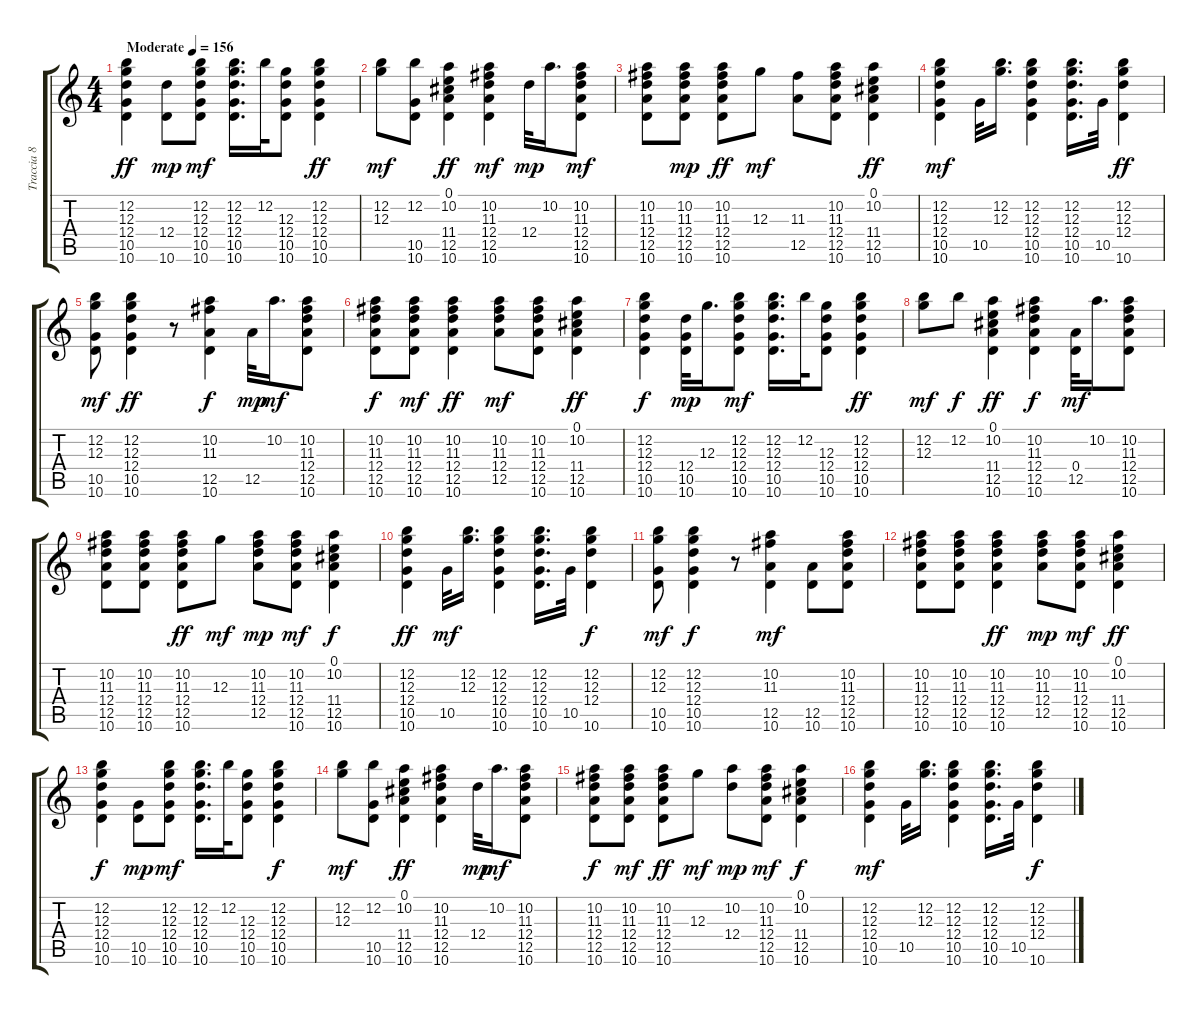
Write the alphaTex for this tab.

\track ("Traccia 8" "Traccia 8") {instrument acousticguitarnylon}
\staff {score tabs}
\tuning (E4 B3 G3 D3 A2 E2) {hide}
\ts (4 4)
\tempo (156 "Moderate")
\clef g2
\ks c
(12.2 12.3 12.4 10.5 10.6).4{dy ff instrument acousticguitarnylon} (12.4 10.6).8{dy mp} (12.2 12.3 12.4 10.5 10.6).8{dy mf} (12.2 12.3 12.4 10.5 10.6).16{d} 12.2.32 (12.3 12.4 10.5 10.6).8 (12.2 12.3 12.4 10.5 10.6).4{dy ff} |
(12.2 12.3).8{dy mf} (12.2 10.5 10.6).8 (0.1 10.2 11.4 12.5 10.6).4{dy ff} (10.2 11.3 12.4 12.5 10.6).4{dy mf} 12.4.32{dy mp} 10.2.16{d} (10.2 11.3 12.4 12.5 10.6).8{dy mf} |
(10.2 11.3 12.4 12.5 10.6).8 (10.2 11.3 12.4 12.5 10.6).8{dy mp} (10.2 11.3 12.4 12.5 10.6).8{dy ff} 12.3.8{dy mf} (11.3 12.5).8 (10.2 11.3 12.4 12.5 10.6).8 (0.1 10.2 11.4 12.5 10.6).4{dy ff} |
(12.2 12.3 12.4 10.5 10.6).4{dy mf} 10.5.32 (12.2 12.3).16{d} (12.2 12.3 12.4 10.5 10.6).4 (12.2 12.3 12.4 10.5 10.6).16{d} 10.5.32 (12.2 12.3 12.4 10.6).4{dy ff} |
(12.2 12.3 10.5 10.6).8{dy mf} (12.2 12.3 12.4 10.5 10.6).4{dy ff} r.8 (10.2 11.3 12.5 10.6).4{dy f} 12.5.32{dy mp} 10.2.16{d dy mf} (10.2 11.3 12.4 12.5 10.6).8 |
(10.2 11.3 12.4 12.5 10.6).8{dy f} (10.2 11.3 12.4 12.5 10.6).8{dy mf} (10.2 11.3 12.4 12.5 10.6).4{dy ff} (10.2 11.3 12.4 12.5).8{dy mf} (10.2 11.3 12.4 12.5 10.6).8 (0.1 10.2 11.4 12.5 10.6).4{dy ff} |
(12.2 12.3 12.4 10.5 10.6).4{dy f} (12.4 10.5 10.6).32{dy mp} 12.3.16{d} (12.2 12.3 12.4 10.5 10.6).8{dy mf} (12.2 12.3 12.4 10.5 10.6).16{d} 12.2.32 (12.3 12.4 10.5 10.6).8 (12.2 12.3 12.4 10.5 10.6).4{dy ff} |
(12.2 12.3).8{dy mf} 12.2.8{dy f} (0.1 10.2 11.4 12.5 10.6).4{dy ff} (10.2 11.3 12.4 12.5 10.6).4{dy f} (0.4 12.5).32{dy mf} 10.2.16{d} (10.2 11.3 12.4 12.5 10.6).8 |
(10.2 11.3 12.4 12.5 10.6).8 (10.2 11.3 12.4 12.5 10.6).8 (10.2 11.3 12.4 12.5 10.6).8{dy ff} 12.3.8{dy mf} (10.2 11.3 12.4 12.5).8{dy mp} (10.2 11.3 12.4 12.5 10.6).8{dy mf} (0.1 10.2 11.4 12.5 10.6).4{dy f} |
(12.2 12.3 12.4 10.5 10.6).4{dy ff} 10.5.32{dy mf} (12.2 12.3).16{d} (12.2 12.3 12.4 10.5 10.6).4 (12.2 12.3 12.4 10.5 10.6).16{d} 10.5.32 (12.2 12.3 12.4 10.6).4{dy f} |
(12.2 12.3 10.5 10.6).8{dy mf} (12.2 12.3 12.4 10.5 10.6).4{dy f} r.8 (10.2 11.3 12.5 10.6).4{dy mf} (12.5 10.6).8 (10.2 11.3 12.4 12.5 10.6).8 |
(10.2 11.3 12.4 12.5 10.6).8 (10.2 11.3 12.4 12.5 10.6).8 (10.2 11.3 12.4 12.5 10.6).4{dy ff} (10.2 11.3 12.4 12.5).8{dy mp} (10.2 11.3 12.4 12.5 10.6).8{dy mf} (0.1 10.2 11.4 12.5 10.6).4{dy ff} |
(12.2 12.3 12.4 10.5 10.6).4{dy f} (10.5 10.6).8{dy mp} (12.2 12.3 12.4 10.5 10.6).8{dy mf} (12.2 12.3 12.4 10.5 10.6).16{d} 12.2.32 (12.3 12.4 10.5 10.6).8 (12.2 12.3 12.4 10.5 10.6).4{dy f} |
(12.2 12.3).8{dy mf} (12.2 10.5 10.6).8 (0.1 10.2 11.4 12.5 10.6).4{dy ff} (10.2 11.3 12.4 12.5 10.6).4 12.4.32{dy mp} 10.2.16{d dy mf} (10.2 11.3 12.4 12.5 10.6).8 |
(10.2 11.3 12.4 12.5 10.6).8{dy f} (10.2 11.3 12.4 12.5 10.6).8{dy mf} (10.2 11.3 12.4 12.5 10.6).8{dy ff} 12.3.8{dy mf} (10.2 12.4).8{dy mp} (10.2 11.3 12.4 12.5 10.6).8{dy mf} (0.1 10.2 11.4 12.5 10.6).4{dy f} |
(12.2 12.3 12.4 10.5 10.6).4{dy mf} 10.5.32 (12.2 12.3).16{d} (12.2 12.3 12.4 10.5 10.6).4 (12.2 12.3 12.4 10.5 10.6).16{d} 10.5.32 (12.2 12.3 12.4 10.6).4{dy f}
